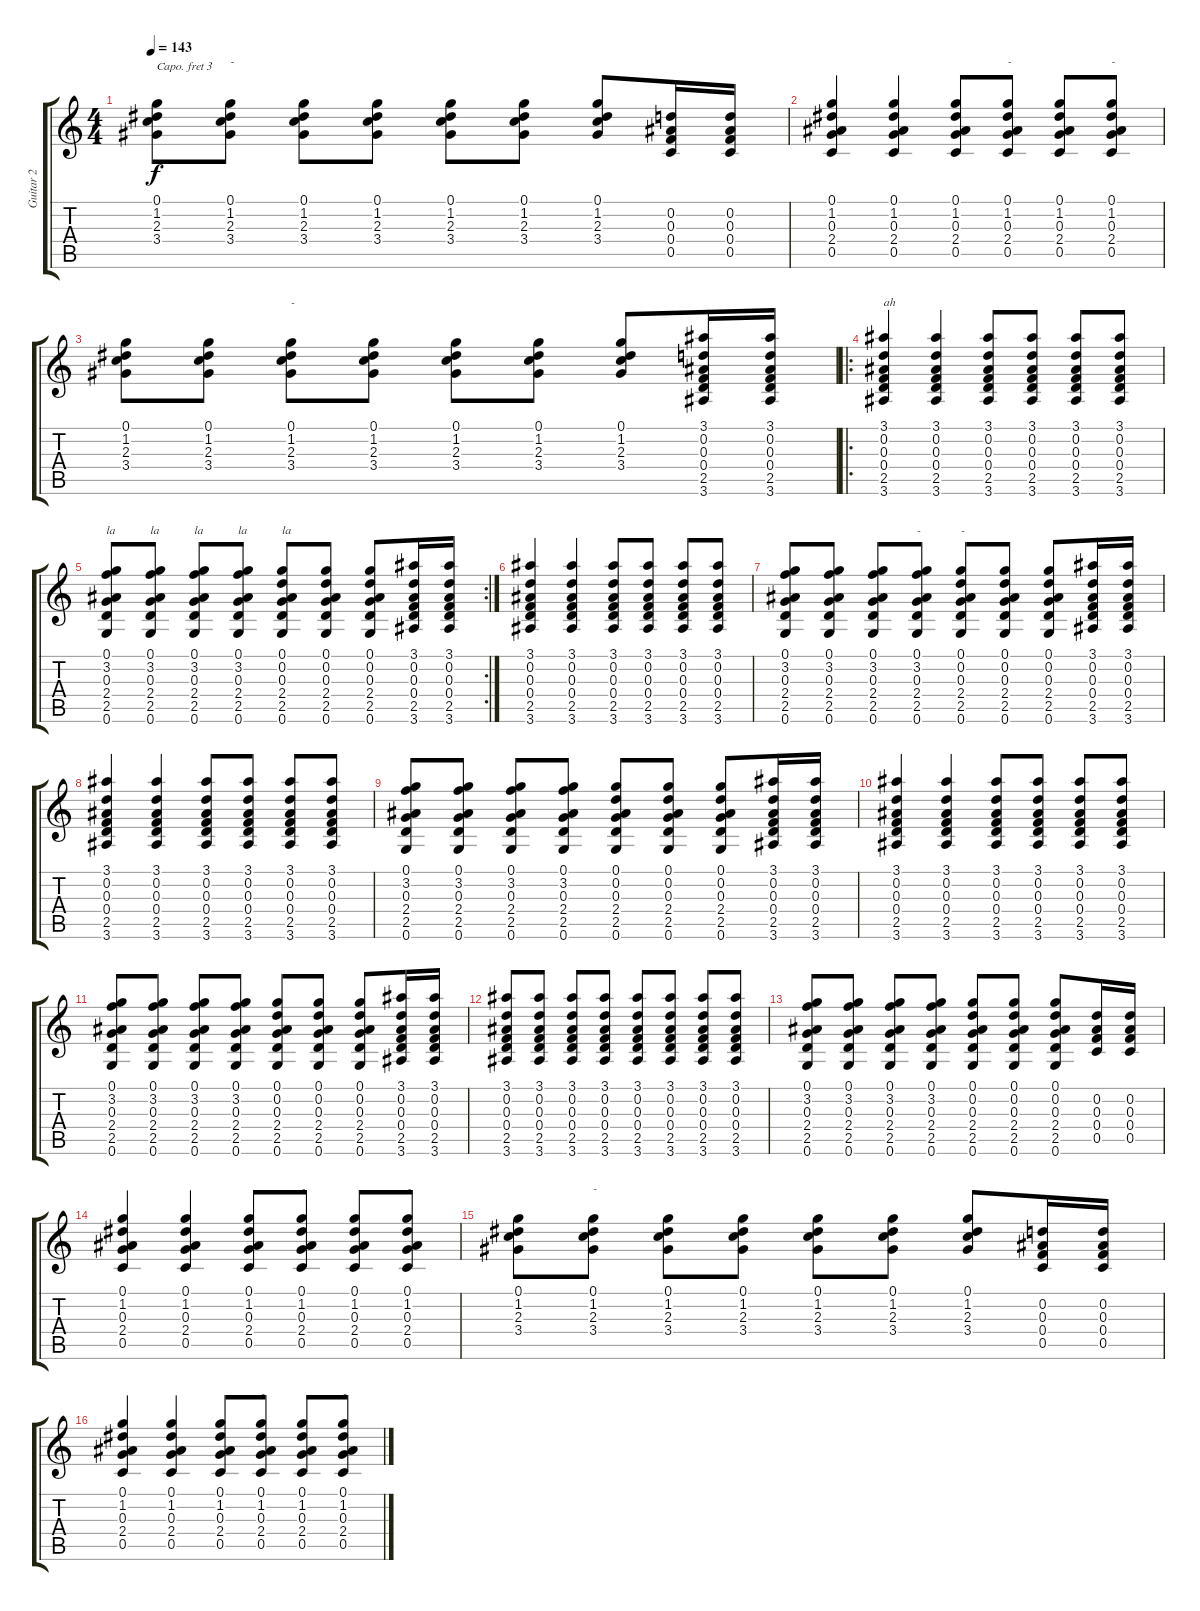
\track ("Guitar 2" "Guitar 2") {instrument acousticguitarsteel}
\staff {score tabs}
\capo 3
\tuning (E4 B3 G3 D3 A2 E2) {hide}
\ts (4 4)
\tempo 143
\clef g2
\ks c
(0.1 1.2 2.3 3.4).8{dy f} (0.1 1.2 2.3 3.4).8{txt "-"} (0.1 1.2 2.3 3.4).8 (0.1 1.2 2.3 3.4).8 (0.1 1.2 2.3 3.4).8 (0.1 1.2 2.3 3.4).8 (0.1 1.2 2.3 3.4).8 (0.2 0.3 0.4 0.5).16 (0.2 0.3 0.4 0.5).16 |
(0.1 1.2 0.3 2.4 0.5).4 (0.1 1.2 0.3 2.4 0.5).4 (0.1 1.2 0.3 2.4 0.5).8 (0.1 1.2 0.3 2.4 0.5).8{txt "-"} (0.1 1.2 0.3 2.4 0.5).8 (0.1 1.2 0.3 2.4 0.5).8{txt "-"} |
(0.1 1.2 2.3 3.4).8 (0.1 1.2 2.3 3.4).8 (0.1 1.2 2.3 3.4).8{txt "-"} (0.1 1.2 2.3 3.4).8 (0.1 1.2 2.3 3.4).8 (0.1 1.2 2.3 3.4).8 (0.1 1.2 2.3 3.4).8 (3.1 0.2 0.3 0.4 2.5 3.6).16 (3.1 0.2 0.3 0.4 2.5 3.6).16 |
\ro
(3.1 0.2 0.3 0.4 2.5 3.6).4{txt "ah"} (3.1 0.2 0.3 0.4 2.5 3.6).4 (3.1 0.2 0.3 0.4 2.5 3.6).8 (3.1 0.2 0.3 0.4 2.5 3.6).8 (3.1 0.2 0.3 0.4 2.5 3.6).8 (3.1 0.2 0.3 0.4 2.5 3.6).8 |
\rc 2
(0.1 3.2 0.3 2.4 2.5 0.6).8{txt "la"} (0.1 3.2 0.3 2.4 2.5 0.6).8{txt "la"} (0.1 3.2 0.3 2.4 2.5 0.6).8{txt "la"} (0.1 3.2 0.3 2.4 2.5 0.6).8{txt "la"} (0.1 0.2 0.3 2.4 2.5 0.6).8{txt "la"} (0.1 0.2 0.3 2.4 2.5 0.6).8 (0.1 0.2 0.3 2.4 2.5 0.6).8 (3.1 0.2 0.3 0.4 2.5 3.6).16 (3.1 0.2 0.3 0.4 2.5 3.6).16 |
(3.1 0.2 0.3 0.4 2.5 3.6).4 (3.1 0.2 0.3 0.4 2.5 3.6).4 (3.1 0.2 0.3 0.4 2.5 3.6).8 (3.1 0.2 0.3 0.4 2.5 3.6).8 (3.1 0.2 0.3 0.4 2.5 3.6).8 (3.1 0.2 0.3 0.4 2.5 3.6).8 |
\section ("" "")
(0.1 3.2 0.3 2.4 2.5 0.6).8 (0.1 3.2 0.3 2.4 2.5 0.6).8 (0.1 3.2 0.3 2.4 2.5 0.6).8 (0.1 3.2 0.3 2.4 2.5 0.6).8{txt "-"} (0.1 0.2 0.3 2.4 2.5 0.6).8{txt "-"} (0.1 0.2 0.3 2.4 2.5 0.6).8 (0.1 0.2 0.3 2.4 2.5 0.6).8 (3.1 0.2 0.3 0.4 2.5 3.6).16 (3.1 0.2 0.3 0.4 2.5 3.6).16 |
(3.1 0.2 0.3 0.4 2.5 3.6).4 (3.1 0.2 0.3 0.4 2.5 3.6).4 (3.1 0.2 0.3 0.4 2.5 3.6).8 (3.1 0.2 0.3 0.4 2.5 3.6).8 (3.1 0.2 0.3 0.4 2.5 3.6).8 (3.1 0.2 0.3 0.4 2.5 3.6).8 |
(0.1 3.2 0.3 2.4 2.5 0.6).8 (0.1 3.2 0.3 2.4 2.5 0.6).8 (0.1 3.2 0.3 2.4 2.5 0.6).8 (0.1 3.2 0.3 2.4 2.5 0.6).8 (0.1 0.2 0.3 2.4 2.5 0.6).8 (0.1 0.2 0.3 2.4 2.5 0.6).8 (0.1 0.2 0.3 2.4 2.5 0.6).8 (3.1 0.2 0.3 0.4 2.5 3.6).16 (3.1 0.2 0.3 0.4 2.5 3.6).16 |
(3.1 0.2 0.3 0.4 2.5 3.6).4 (3.1 0.2 0.3 0.4 2.5 3.6).4 (3.1 0.2 0.3 0.4 2.5 3.6).8 (3.1 0.2 0.3 0.4 2.5 3.6).8 (3.1 0.2 0.3 0.4 2.5 3.6).8 (3.1 0.2 0.3 0.4 2.5 3.6).8 |
(0.1 3.2 0.3 2.4 2.5 0.6).8 (0.1 3.2 0.3 2.4 2.5 0.6).8 (0.1 3.2 0.3 2.4 2.5 0.6).8 (0.1 3.2 0.3 2.4 2.5 0.6).8 (0.1 0.2 0.3 2.4 2.5 0.6).8 (0.1 0.2 0.3 2.4 2.5 0.6).8 (0.1 0.2 0.3 2.4 2.5 0.6).8 (3.1 0.2 0.3 0.4 2.5 3.6).16 (3.1 0.2 0.3 0.4 2.5 3.6).16 |
(3.1 0.2 0.3 0.4 2.5 3.6).8 (3.1 0.2 0.3 0.4 2.5 3.6).8 (3.1 0.2 0.3 0.4 2.5 3.6).8 (3.1 0.2 0.3 0.4 2.5 3.6).8 (3.1 0.2 0.3 0.4 2.5 3.6).8 (3.1 0.2 0.3 0.4 2.5 3.6).8 (3.1 0.2 0.3 0.4 2.5 3.6).8 (3.1 0.2 0.3 0.4 2.5 3.6).8 |
(0.1 3.2 0.3 2.4 2.5 0.6).8 (0.1 3.2 0.3 2.4 2.5 0.6).8 (0.1 3.2 0.3 2.4 2.5 0.6).8 (0.1 3.2 0.3 2.4 2.5 0.6).8 (0.1 0.2 0.3 2.4 2.5 0.6).8 (0.1 0.2 0.3 2.4 2.5 0.6).8 (0.1 0.2 0.3 2.4 2.5 0.6).8 (0.2 0.3 0.4 0.5).16 (0.2 0.3 0.4 0.5).16 |
(0.1 1.2 0.3 2.4 0.5).4 (0.1 1.2 0.3 2.4 0.5).4 (0.1 1.2 0.3 2.4 0.5).8 (0.1 1.2 0.3 2.4 0.5).8{txt "-"} (0.1 1.2 0.3 2.4 0.5).8 (0.1 1.2 0.3 2.4 0.5).8{txt "-"} |
(0.1 1.2 2.3 3.4).8 (0.1 1.2 2.3 3.4).8{txt "-"} (0.1 1.2 2.3 3.4).8 (0.1 1.2 2.3 3.4).8 (0.1 1.2 2.3 3.4).8 (0.1 1.2 2.3 3.4).8 (0.1 1.2 2.3 3.4).8 (0.2 0.3 0.4 0.5).16 (0.2 0.3 0.4 0.5).16 |
(0.1 1.2 0.3 2.4 0.5).4 (0.1 1.2 0.3 2.4 0.5).4 (0.1 1.2 0.3 2.4 0.5).8 (0.1 1.2 0.3 2.4 0.5).8{txt "-"} (0.1 1.2 0.3 2.4 0.5).8 (0.1 1.2 0.3 2.4 0.5).8{txt "-"}
